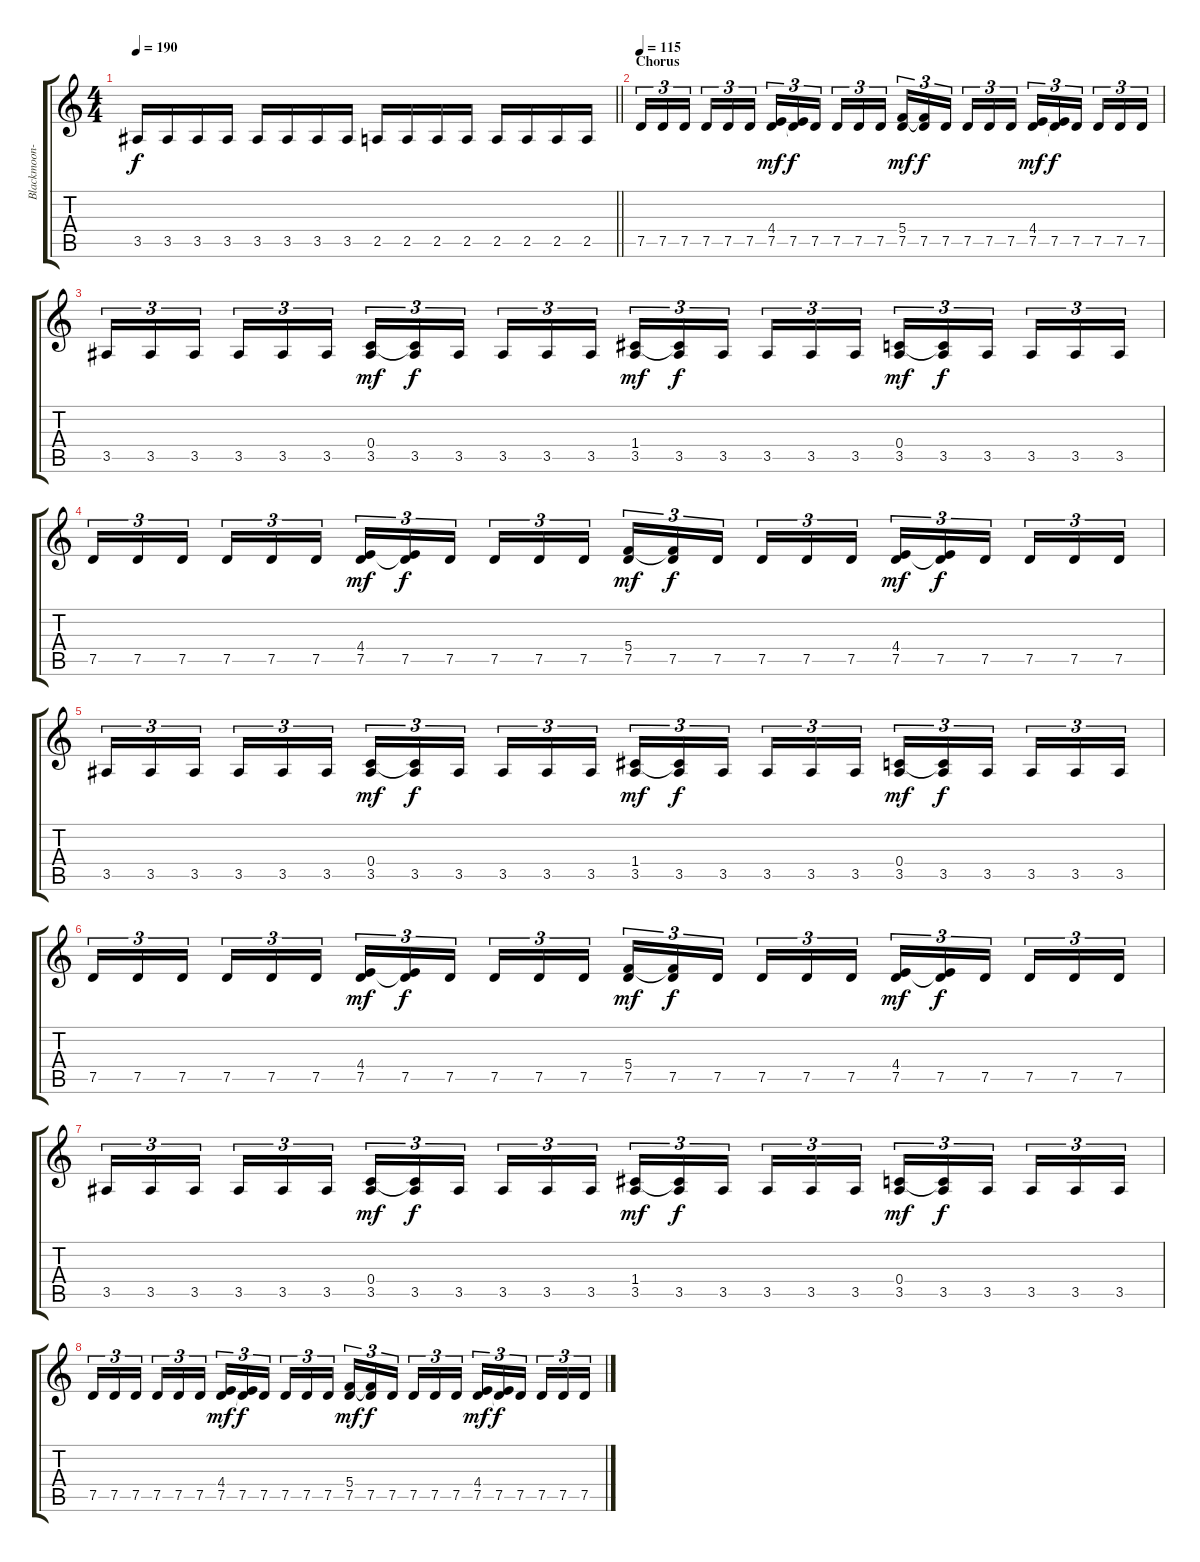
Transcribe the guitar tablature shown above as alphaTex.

\track ("Blackmoon-Guitar I" "Blackmoon-") {instrument distortionguitar}
\staff {score tabs}
\tuning (D4 A3 F3 C3 G2 D2) {hide}
\ts (4 4)
\tempo 190
\clef g2
\barLineRight lightlight
\ks c
3.5.16{dy f} 3.5.16 3.5.16 3.5.16 3.5.16 3.5.16 3.5.16 3.5.16 2.5.16 2.5.16 2.5.16 2.5.16 2.5.16 2.5.16 2.5.16 2.5.16 |
\section ("" "Chorus")
\tempo 115
7.5.16{tu (3 2)} 7.5.16{tu (3 2)} 7.5.16{tu (3 2) beam splitsecondary} 7.5.16{tu (3 2)} 7.5.16{tu (3 2)} 7.5.16{tu (3 2)} (4.4 7.5).16{tu (3 2) dy mf} (4.4{t} 7.5).16{tu (3 2) dy f} 7.5.16{tu (3 2) beam splitsecondary} 7.5.16{tu (3 2)} 7.5.16{tu (3 2)} 7.5.16{tu (3 2)} (5.4 7.5).16{tu (3 2) dy mf} (5.4{t} 7.5).16{tu (3 2) dy f} 7.5.16{tu (3 2) beam splitsecondary} 7.5.16{tu (3 2)} 7.5.16{tu (3 2)} 7.5.16{tu (3 2)} (4.4 7.5).16{tu (3 2) dy mf} (4.4{t} 7.5).16{tu (3 2) dy f} 7.5.16{tu (3 2) beam splitsecondary} 7.5.16{tu (3 2)} 7.5.16{tu (3 2)} 7.5.16{tu (3 2)} |
3.5.16{tu (3 2)} 3.5.16{tu (3 2)} 3.5.16{tu (3 2) beam splitsecondary} 3.5.16{tu (3 2)} 3.5.16{tu (3 2)} 3.5.16{tu (3 2)} (0.4 3.5).16{tu (3 2) dy mf} (0.4{t} 3.5).16{tu (3 2) dy f} 3.5.16{tu (3 2) beam splitsecondary} 3.5.16{tu (3 2)} 3.5.16{tu (3 2)} 3.5.16{tu (3 2)} (1.4 3.5).16{tu (3 2) dy mf} (1.4{t} 3.5).16{tu (3 2) dy f} 3.5.16{tu (3 2) beam splitsecondary} 3.5.16{tu (3 2)} 3.5.16{tu (3 2)} 3.5.16{tu (3 2)} (0.4 3.5).16{tu (3 2) dy mf} (0.4{t} 3.5).16{tu (3 2) dy f} 3.5.16{tu (3 2) beam splitsecondary} 3.5.16{tu (3 2)} 3.5.16{tu (3 2)} 3.5.16{tu (3 2)} |
7.5.16{tu (3 2)} 7.5.16{tu (3 2)} 7.5.16{tu (3 2) beam splitsecondary} 7.5.16{tu (3 2)} 7.5.16{tu (3 2)} 7.5.16{tu (3 2)} (4.4 7.5).16{tu (3 2) dy mf} (4.4{t} 7.5).16{tu (3 2) dy f} 7.5.16{tu (3 2) beam splitsecondary} 7.5.16{tu (3 2)} 7.5.16{tu (3 2)} 7.5.16{tu (3 2)} (5.4 7.5).16{tu (3 2) dy mf} (5.4{t} 7.5).16{tu (3 2) dy f} 7.5.16{tu (3 2) beam splitsecondary} 7.5.16{tu (3 2)} 7.5.16{tu (3 2)} 7.5.16{tu (3 2)} (4.4 7.5).16{tu (3 2) dy mf} (4.4{t} 7.5).16{tu (3 2) dy f} 7.5.16{tu (3 2) beam splitsecondary} 7.5.16{tu (3 2)} 7.5.16{tu (3 2)} 7.5.16{tu (3 2)} |
3.5.16{tu (3 2)} 3.5.16{tu (3 2)} 3.5.16{tu (3 2) beam splitsecondary} 3.5.16{tu (3 2)} 3.5.16{tu (3 2)} 3.5.16{tu (3 2)} (0.4 3.5).16{tu (3 2) dy mf} (0.4{t} 3.5).16{tu (3 2) dy f} 3.5.16{tu (3 2) beam splitsecondary} 3.5.16{tu (3 2)} 3.5.16{tu (3 2)} 3.5.16{tu (3 2)} (1.4 3.5).16{tu (3 2) dy mf} (1.4{t} 3.5).16{tu (3 2) dy f} 3.5.16{tu (3 2) beam splitsecondary} 3.5.16{tu (3 2)} 3.5.16{tu (3 2)} 3.5.16{tu (3 2)} (0.4 3.5).16{tu (3 2) dy mf} (0.4{t} 3.5).16{tu (3 2) dy f} 3.5.16{tu (3 2) beam splitsecondary} 3.5.16{tu (3 2)} 3.5.16{tu (3 2)} 3.5.16{tu (3 2)} |
7.5.16{tu (3 2)} 7.5.16{tu (3 2)} 7.5.16{tu (3 2) beam splitsecondary} 7.5.16{tu (3 2)} 7.5.16{tu (3 2)} 7.5.16{tu (3 2)} (4.4 7.5).16{tu (3 2) dy mf} (4.4{t} 7.5).16{tu (3 2) dy f} 7.5.16{tu (3 2) beam splitsecondary} 7.5.16{tu (3 2)} 7.5.16{tu (3 2)} 7.5.16{tu (3 2)} (5.4 7.5).16{tu (3 2) dy mf} (5.4{t} 7.5).16{tu (3 2) dy f} 7.5.16{tu (3 2) beam splitsecondary} 7.5.16{tu (3 2)} 7.5.16{tu (3 2)} 7.5.16{tu (3 2)} (4.4 7.5).16{tu (3 2) dy mf} (4.4{t} 7.5).16{tu (3 2) dy f} 7.5.16{tu (3 2) beam splitsecondary} 7.5.16{tu (3 2)} 7.5.16{tu (3 2)} 7.5.16{tu (3 2)} |
3.5.16{tu (3 2)} 3.5.16{tu (3 2)} 3.5.16{tu (3 2) beam splitsecondary} 3.5.16{tu (3 2)} 3.5.16{tu (3 2)} 3.5.16{tu (3 2)} (0.4 3.5).16{tu (3 2) dy mf} (0.4{t} 3.5).16{tu (3 2) dy f} 3.5.16{tu (3 2) beam splitsecondary} 3.5.16{tu (3 2)} 3.5.16{tu (3 2)} 3.5.16{tu (3 2)} (1.4 3.5).16{tu (3 2) dy mf} (1.4{t} 3.5).16{tu (3 2) dy f} 3.5.16{tu (3 2) beam splitsecondary} 3.5.16{tu (3 2)} 3.5.16{tu (3 2)} 3.5.16{tu (3 2)} (0.4 3.5).16{tu (3 2) dy mf} (0.4{t} 3.5).16{tu (3 2) dy f} 3.5.16{tu (3 2) beam splitsecondary} 3.5.16{tu (3 2)} 3.5.16{tu (3 2)} 3.5.16{tu (3 2)} |
7.5.16{tu (3 2)} 7.5.16{tu (3 2)} 7.5.16{tu (3 2) beam splitsecondary} 7.5.16{tu (3 2)} 7.5.16{tu (3 2)} 7.5.16{tu (3 2)} (4.4 7.5).16{tu (3 2) dy mf} (4.4{t} 7.5).16{tu (3 2) dy f} 7.5.16{tu (3 2) beam splitsecondary} 7.5.16{tu (3 2)} 7.5.16{tu (3 2)} 7.5.16{tu (3 2)} (5.4 7.5).16{tu (3 2) dy mf} (5.4{t} 7.5).16{tu (3 2) dy f} 7.5.16{tu (3 2) beam splitsecondary} 7.5.16{tu (3 2)} 7.5.16{tu (3 2)} 7.5.16{tu (3 2)} (4.4 7.5).16{tu (3 2) dy mf} (4.4{t} 7.5).16{tu (3 2) dy f} 7.5.16{tu (3 2) beam splitsecondary} 7.5.16{tu (3 2)} 7.5.16{tu (3 2)} 7.5.16{tu (3 2)}
